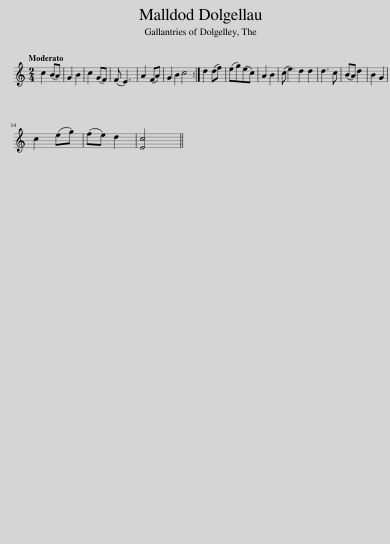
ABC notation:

X:1
L:1/8
Q:1/4=104
M:2/4
I:linebreak $
K:C
V:1 treble
V:1
 c2 (BA) | G2 B2 | c2 (GF) | (F E3) | A2 (FA) | %5
 G2 B2 c4 :| d2 (df) | (eg)(ec) | A2 B2 | (c e3) d2 d2 | %10
 d3 c | (BA) d2 | B2 G2 |$ c2 (eg) | (fe) d2 | %15
 [Ec]4 || %16
